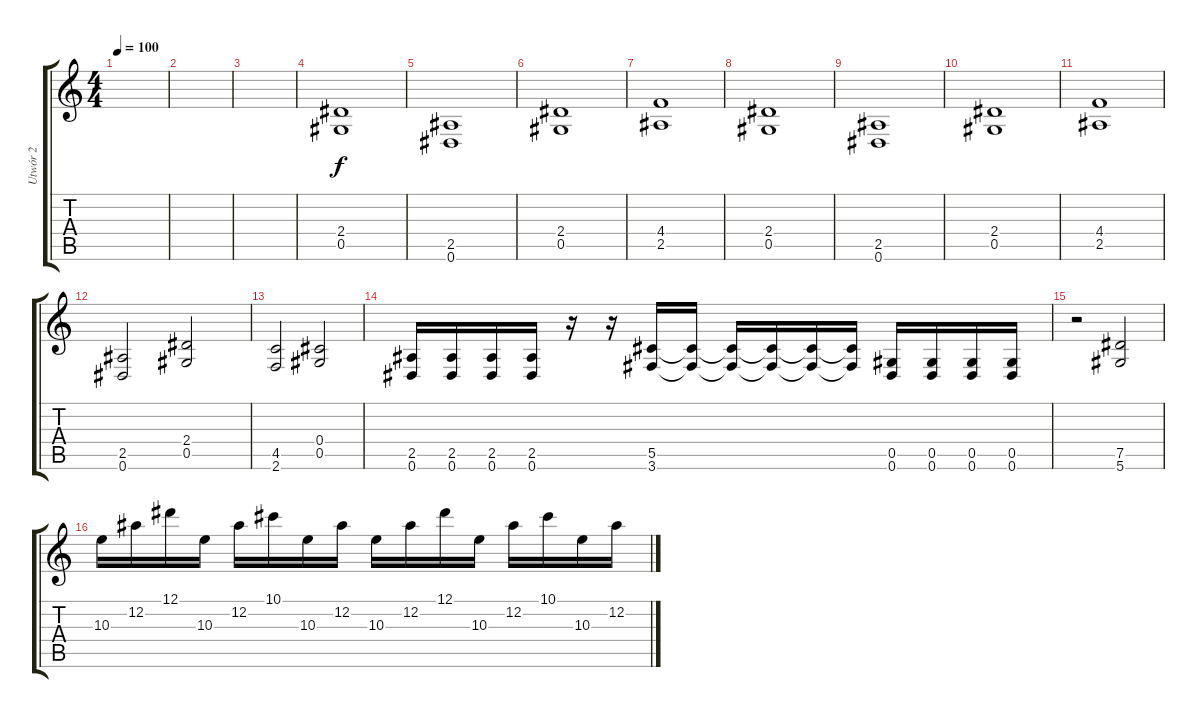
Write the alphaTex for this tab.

\track ("Utwór 2" "Utwór 2") {instrument distortionguitar}
\staff {score tabs}
\tuning (Eb4 Bb3 Gb3 Db3 Ab2 Eb2) {hide}
\ts (4 4)
\tempo 100
\clef g2
\ks c
|
|
|
(2.4 0.5).1 |
(2.5 0.6).1 |
(2.4 0.5).1 |
(4.4 2.5).1 |
(2.4 0.5).1 |
(2.5 0.6).1 |
(2.4 0.5).1 |
(4.4 2.5).1 |
(2.5 0.6).2 (2.4 0.5).2 |
(4.5 2.6).2 (0.4 0.5).2 |
(2.5 0.6).16 (2.5 0.6).16 (2.5 0.6).16 (2.5 0.6).16 r.16 r.16 (5.5 3.6).16 (5.5{t} 3.6{t}).16 (5.5{t} 3.6{t}).16 (5.5{t} 3.6{t}).16 (5.5{t} 3.6{t}).16 (5.5{t} 3.6{t}).16 (0.5 0.6).16 (0.5 0.6).16 (0.5 0.6).16 (0.5 0.6).16 |
r.2 (7.5 5.6).2 |
10.3.16 12.2.16 12.1.16 10.3.16 12.2.16 10.1.16 10.3.16 12.2.16 10.3.16 12.2.16 12.1.16 10.3.16 12.2.16 10.1.16 10.3.16 12.2.16
